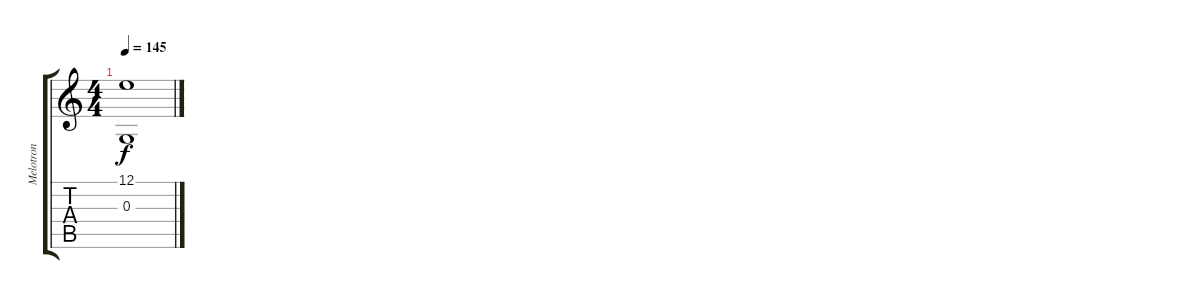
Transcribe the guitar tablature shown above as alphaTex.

\track ("Melotron" "Melotron") {instrument stringensemble1}
\staff {score tabs}
\tuning (E4 B3 G3 D3 A2 E2) {hide}
\ts (4 4)
\tempo 145
\clef g2
\ks c
(12.1{t} 0.3{t}).1{dy f}
